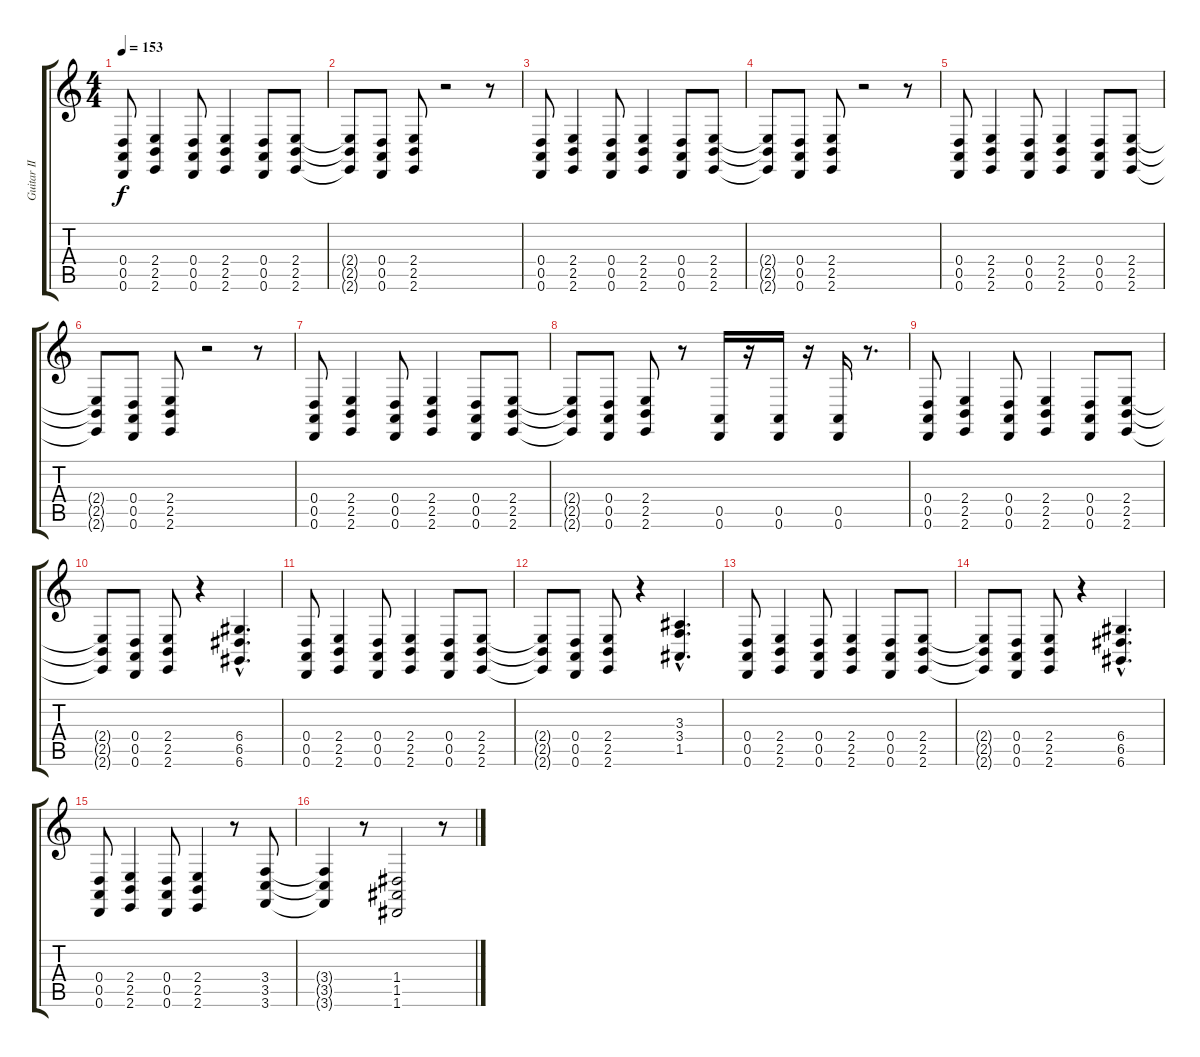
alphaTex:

\track ("Guitar II" "Guitar II") {instrument lead2sawtooth}
\staff {score tabs}
\tuning (E4 B3 G3 D3 A2 D2) {hide}
\ts (4 4)
\tempo 153
\clef g2
\ks c
(0.4 0.5 0.6).8{dy f} (2.4 2.5 2.6).4 (0.4 0.5 0.6).8 (2.4 2.5 2.6).4 (0.4 0.5 0.6).8 (2.4 2.5 2.6).8 |
(2.4{t} 2.5{t} 2.6{t}).8 (0.4 0.5 0.6).8 (2.4 2.5 2.6).8 r.2 r.8 |
(0.4 0.5 0.6).8 (2.4 2.5 2.6).4 (0.4 0.5 0.6).8 (2.4 2.5 2.6).4 (0.4 0.5 0.6).8 (2.4 2.5 2.6).8 |
(2.4{t} 2.5{t} 2.6{t}).8 (0.4 0.5 0.6).8 (2.4 2.5 2.6).8 r.2 r.8 |
(0.4 0.5 0.6).8 (2.4 2.5 2.6).4 (0.4 0.5 0.6).8 (2.4 2.5 2.6).4 (0.4 0.5 0.6).8 (2.4 2.5 2.6).8 |
(2.4{t} 2.5{t} 2.6{t}).8 (0.4 0.5 0.6).8 (2.4 2.5 2.6).8 r.2 r.8 |
(0.4 0.5 0.6).8 (2.4 2.5 2.6).4 (0.4 0.5 0.6).8 (2.4 2.5 2.6).4 (0.4 0.5 0.6).8 (2.4 2.5 2.6).8 |
(2.4{t} 2.5{t} 2.6{t}).8 (0.4 0.5 0.6).8 (2.4 2.5 2.6).8 r.8 (0.5 0.6).16 r.16 (0.5 0.6).16 r.16 (0.5 0.6).16 r.8{d} |
(0.4 0.5 0.6).8 (2.4 2.5 2.6).4 (0.4 0.5 0.6).8 (2.4 2.5 2.6).4 (0.4 0.5 0.6).8 (2.4 2.5 2.6).8 |
(2.4{t} 2.5{t} 2.6{t}).8 (0.4 0.5 0.6).8 (2.4 2.5 2.6).8 r.4 (6.4{hac} 6.5{hac} 6.6{hac}).4{d} |
(0.4 0.5 0.6).8 (2.4 2.5 2.6).4 (0.4 0.5 0.6).8 (2.4 2.5 2.6).4 (0.4 0.5 0.6).8 (2.4 2.5 2.6).8 |
(2.4{t} 2.5{t} 2.6{t}).8 (0.4 0.5 0.6).8 (2.4 2.5 2.6).8 r.4 (3.3{hac} 3.4{hac} 1.5{hac}).4{d} |
(0.4 0.5 0.6).8 (2.4 2.5 2.6).4 (0.4 0.5 0.6).8 (2.4 2.5 2.6).4 (0.4 0.5 0.6).8 (2.4 2.5 2.6).8 |
(2.4{t} 2.5{t} 2.6{t}).8 (0.4 0.5 0.6).8 (2.4 2.5 2.6).8 r.4 (6.4{hac} 6.5{hac} 6.6{hac}).4{d} |
(0.4 0.5 0.6).8 (2.4 2.5 2.6).4 (0.4 0.5 0.6).8 (2.4 2.5 2.6).4 r.8 (3.4 3.5 3.6).8 |
(3.4{t} 3.5{t} 3.6{t}).4 r.8 (1.4 1.5 1.6).2 r.8
